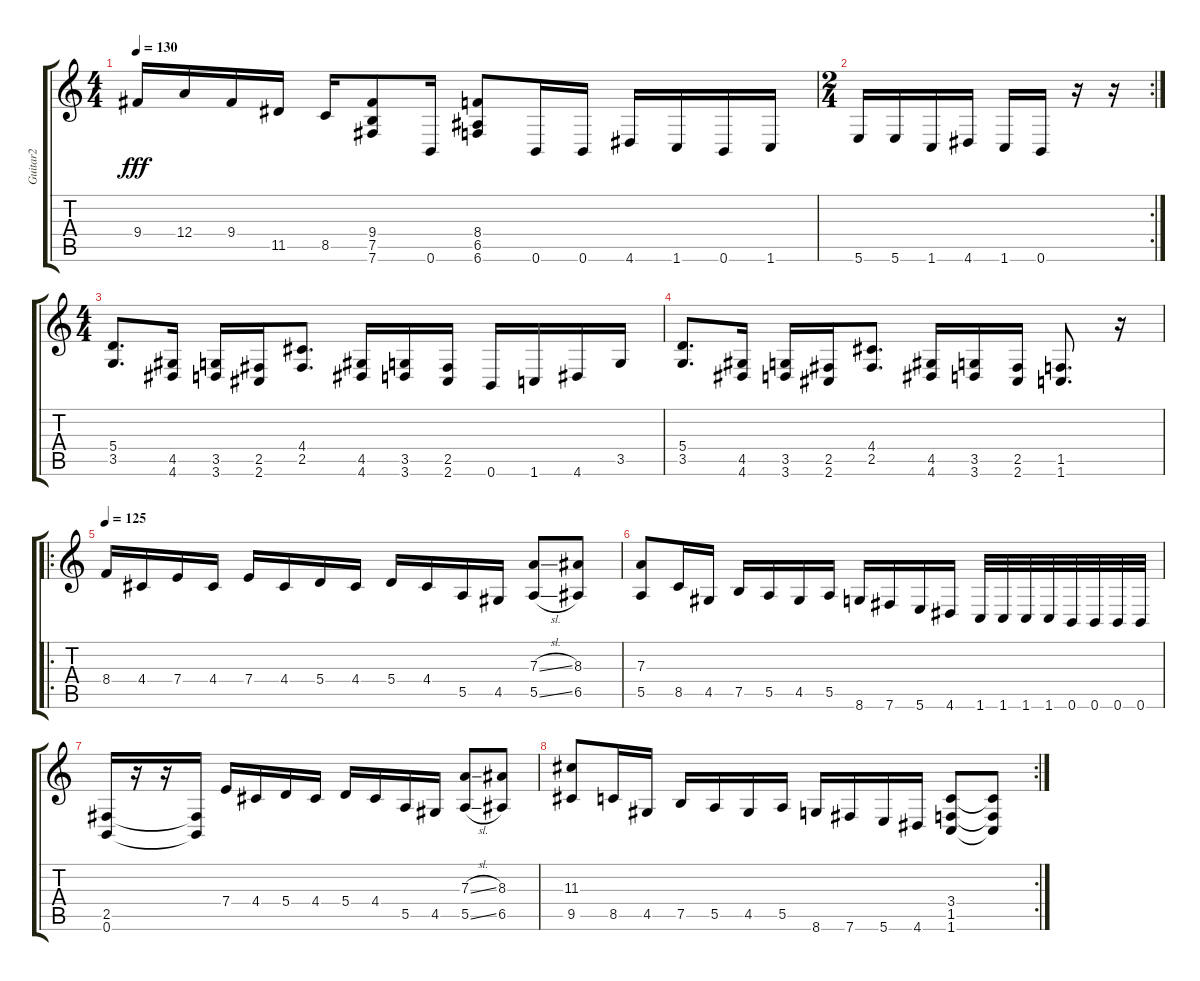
\track ("Guitar2" "Guitar2") {instrument distortionguitar}
\staff {score tabs}
\tuning (B3 Gb3 D3 A2 E2 B1) {hide}
\ts (4 4)
\tempo 130
\clef g2
\ks c
9.4.16{dy fff} 12.4.16 9.4.16 11.5.16 8.5.16 (9.4 7.5 7.6).8 0.6.16 (8.4 6.5 6.6).8 0.6.16 0.6.16 4.6.16 1.6.16 0.6.16 1.6.16 |
\rc 2
\ts (2 4)
5.6.16 5.6.16 1.6.16 4.6.16 1.6.16 0.6.16 r.16 r.16 |
\ts (4 4)
(5.4 3.5).8{d} (4.5 4.6).16 (3.5 3.6).16 (2.5 2.6).16 (4.4 2.5).8{d} (4.5 4.6).16 (3.5 3.6).16 (2.5 2.6).16 0.6.16 1.6.16 4.6.16 3.5.16 |
(5.4 3.5).8{d} (4.5 4.6).16 (3.5 3.6).16 (2.5 2.6).16 (4.4 2.5).8{d} (4.5 4.6).16 (3.5 3.6).16 (2.5 2.6).16 (1.5 1.6).8{d} r.16 |
\ro
\tempo 125
8.4.16 4.4.16 7.4.16 4.4.16 7.4.16 4.4.16 5.4.16 4.4.16 5.4.16 4.4.16 5.5.16 4.5.16 (7.3{sl} 5.5{sl}).8 (8.3 6.5).8 |
(7.3 5.5).8 8.5.16 4.5.16 7.5.16 5.5.16 4.5.16 5.5.16 8.6.16 7.6.16 5.6.16 4.6.16 1.6.32 1.6.32 1.6.32 1.6.32 0.6.32 0.6.32 0.6.32 0.6.32 |
(2.5 0.6).16 r.16 r.16 (2.5{t} 0.6{t}).16 7.4.16 4.4.16 5.4.16 4.4.16 5.4.16 4.4.16 5.5.16 4.5.16 (7.3{sl} 5.5{sl}).8 (8.3 6.5).8 |
\rc 2
(11.3 9.5).8 8.5.16 4.5.16 7.5.16 5.5.16 4.5.16 5.5.16 8.6.16 7.6.16 5.6.16 4.6.16 (3.4 1.5 1.6).8 (3.4{t} 1.5{t} 1.6{t}).8
